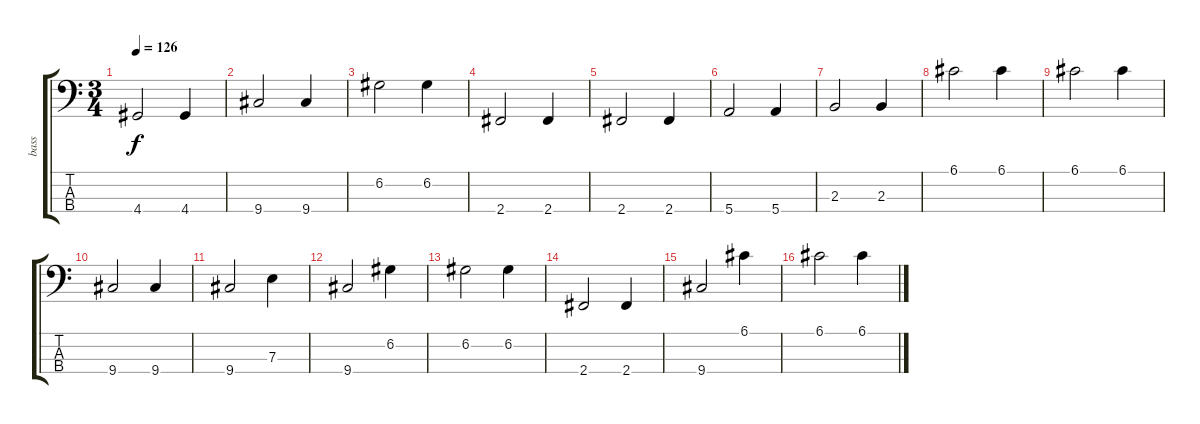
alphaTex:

\track ("bass" "bass") {instrument electricbassfinger}
\staff {score tabs}
\tuning (G2 D2 A1 E1) {hide}
\ts (3 4)
\tempo 126
\clef f4
\ks c
4.4.2{dy f} 4.4.4 |
9.4.2 9.4.4 |
6.2.2 6.2.4 |
2.4.2 2.4.4 |
2.4.2 2.4.4 |
5.4.2 5.4.4 |
2.3.2 2.3.4 |
6.1.2 6.1.4 |
6.1.2 6.1.4 |
9.4.2 9.4.4 |
9.4.2 7.3.4 |
9.4.2 6.2.4 |
6.2.2 6.2.4 |
2.4.2 2.4.4 |
9.4.2 6.1.4 |
6.1.2 6.1.4
